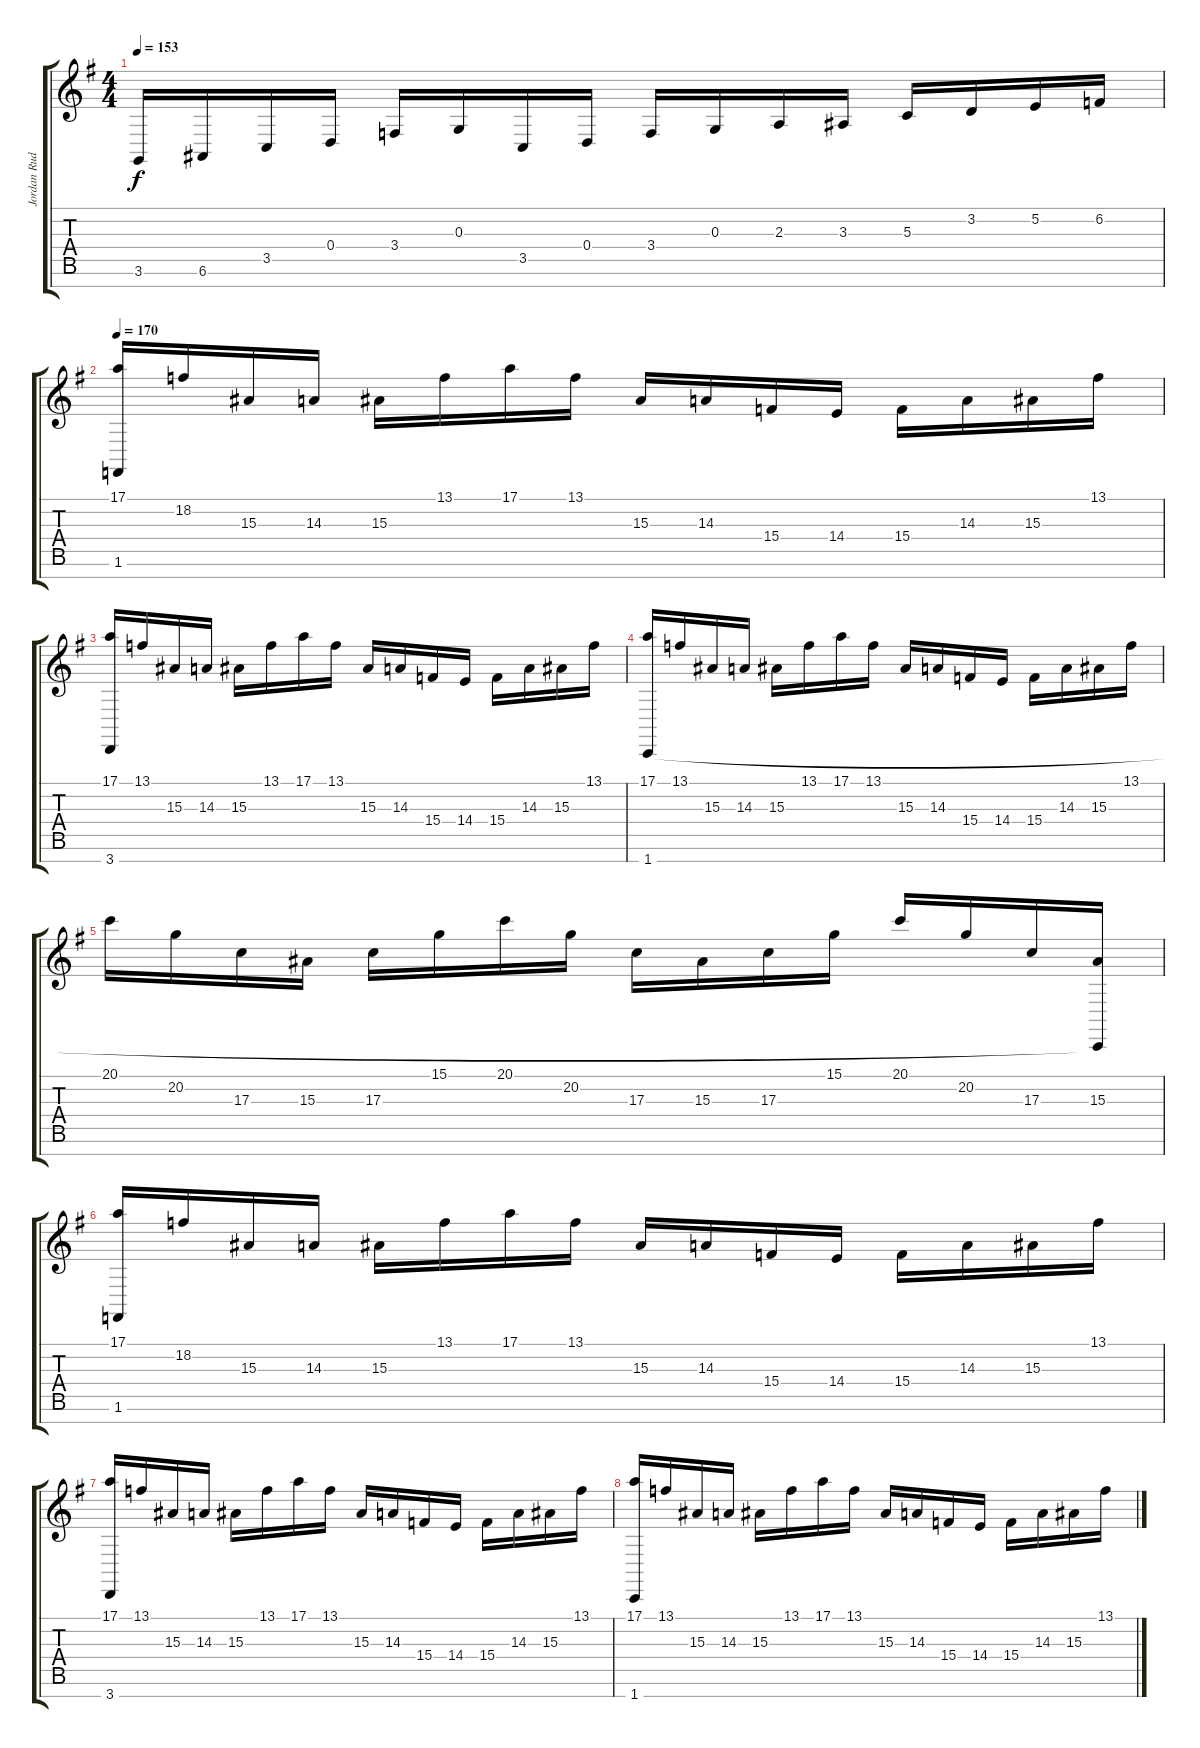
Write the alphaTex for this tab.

\track ("Jordan Rudess - Keyboards" "Jordan Rud") {instrument lead2sawtooth}
\staff {score tabs}
\tuning (E4 B3 G3 D3 A2 E2 B1) {hide}
\ts (4 4)
\tempo 153
\clef g2
\ks g
3.6.16{dy f volume 13} 6.6.16 3.5.16 0.4.16 3.4.16 0.3.16 3.5.16 0.4.16 3.4.16 0.3.16 2.3.16 3.3.16 5.3.16 3.2.16 5.2.16 6.2.16 |
\tempo 170
(17.1 1.6).16{volume 7 instrument kalimba} 18.2.16 15.3.16 14.3.16 15.3.16 13.1.16 17.1.16 13.1.16 15.3.16 14.3.16 15.4.16 14.4.16 15.4.16 14.3.16 15.3.16 13.1.16 |
(17.1 3.7).16 13.1.16 15.3.16 14.3.16 15.3.16 13.1.16 17.1.16 13.1.16 15.3.16 14.3.16 15.4.16 14.4.16 15.4.16 14.3.16 15.3.16 13.1.16 |
(17.1 1.7).16 13.1.16 15.3.16 14.3.16 15.3.16 13.1.16 17.1.16 13.1.16 15.3.16 14.3.16 15.4.16 14.4.16 15.4.16 14.3.16 15.3.16 13.1.16 |
20.1.16 20.2.16 17.3.16 15.3.16 17.3.16 15.1.16 20.1.16 20.2.16 17.3.16 15.3.16 17.3.16 15.1.16 20.1.16 20.2.16 17.3.16 (15.3 1.7{t}).16 |
(17.1 1.6).16 18.2.16 15.3.16 14.3.16 15.3.16 13.1.16 17.1.16 13.1.16 15.3.16 14.3.16 15.4.16 14.4.16 15.4.16 14.3.16 15.3.16 13.1.16 |
(17.1 3.7).16 13.1.16 15.3.16 14.3.16 15.3.16 13.1.16 17.1.16 13.1.16 15.3.16 14.3.16 15.4.16 14.4.16 15.4.16 14.3.16 15.3.16 13.1.16 |
(17.1 1.7).16 13.1.16 15.3.16 14.3.16 15.3.16 13.1.16 17.1.16 13.1.16 15.3.16 14.3.16 15.4.16 14.4.16 15.4.16 14.3.16 15.3.16 13.1.16
